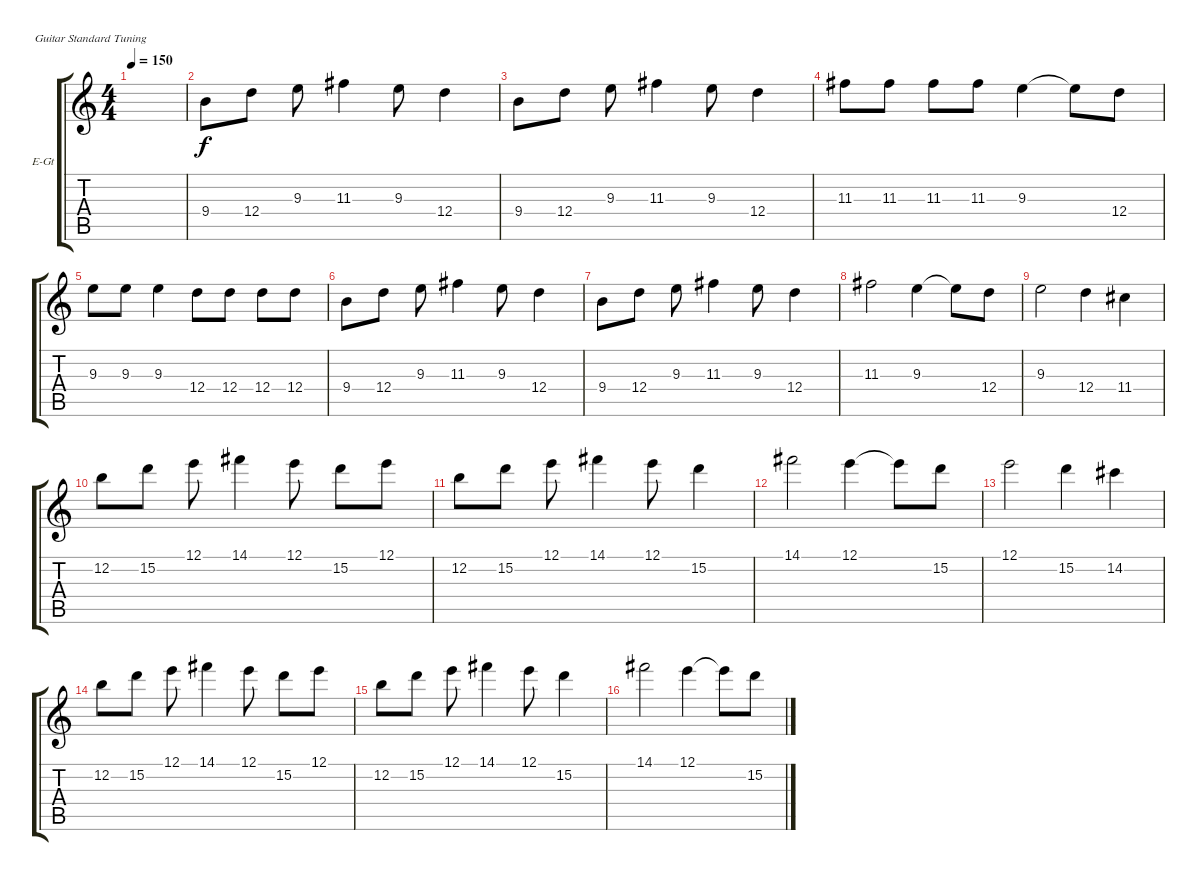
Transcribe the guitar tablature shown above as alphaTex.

\defaultSystemsLayout 4
\bracketExtendMode groupsimilarinstruments
\firstSystemTrackNameOrientation horizontal
\otherSystemsTrackNameOrientation horizontal
\track ("Electric Guitar" "E-Gt") {instrument overdrivenguitar}
\staff {score tabs}
\tuning (E4 B3 G3 D3 A2 E2)
\ts (4 4)
\tempo 150
\clef g2
\scale
0.333333
\ks c
|
\scale
0.333333 9.4.8 12.4.8 9.3.8 11.3.4 9.3.8 12.4.4 |
9.4.8 12.4.8 9.3.8 11.3.4 9.3.8 12.4.4 |
11.3.8 11.3.8 11.3.8 11.3.8 9.3.4 9.3{t}.8 12.4.8 |
9.3.8 9.3.8 9.3.4 12.4.8 12.4.8 12.4.8 12.4.8 |
9.4.8 12.4.8 9.3.8 11.3.4 9.3.8 12.4.4 |
9.4.8 12.4.8 9.3.8 11.3.4 9.3.8 12.4.4 |
11.3.2 9.3.4 9.3{t}.8 12.4.8 |
9.3.2 12.4.4 11.4.4 |
12.2.8 15.2.8 12.1.8 14.1.4 12.1.8 15.2.8 12.1.8 |
12.2.8 15.2.8 12.1.8 14.1.4 12.1.8 15.2.4 |
14.1.2 12.1.4 12.1{t}.8 15.2.8 |
12.1.2 15.2.4 14.2.4 |
12.2.8 15.2.8 12.1.8 14.1.4 12.1.8 15.2.8 12.1.8 |
12.2.8 15.2.8 12.1.8 14.1.4 12.1.8 15.2.4 |
14.1.2 12.1.4 12.1{t}.8 15.2.8
